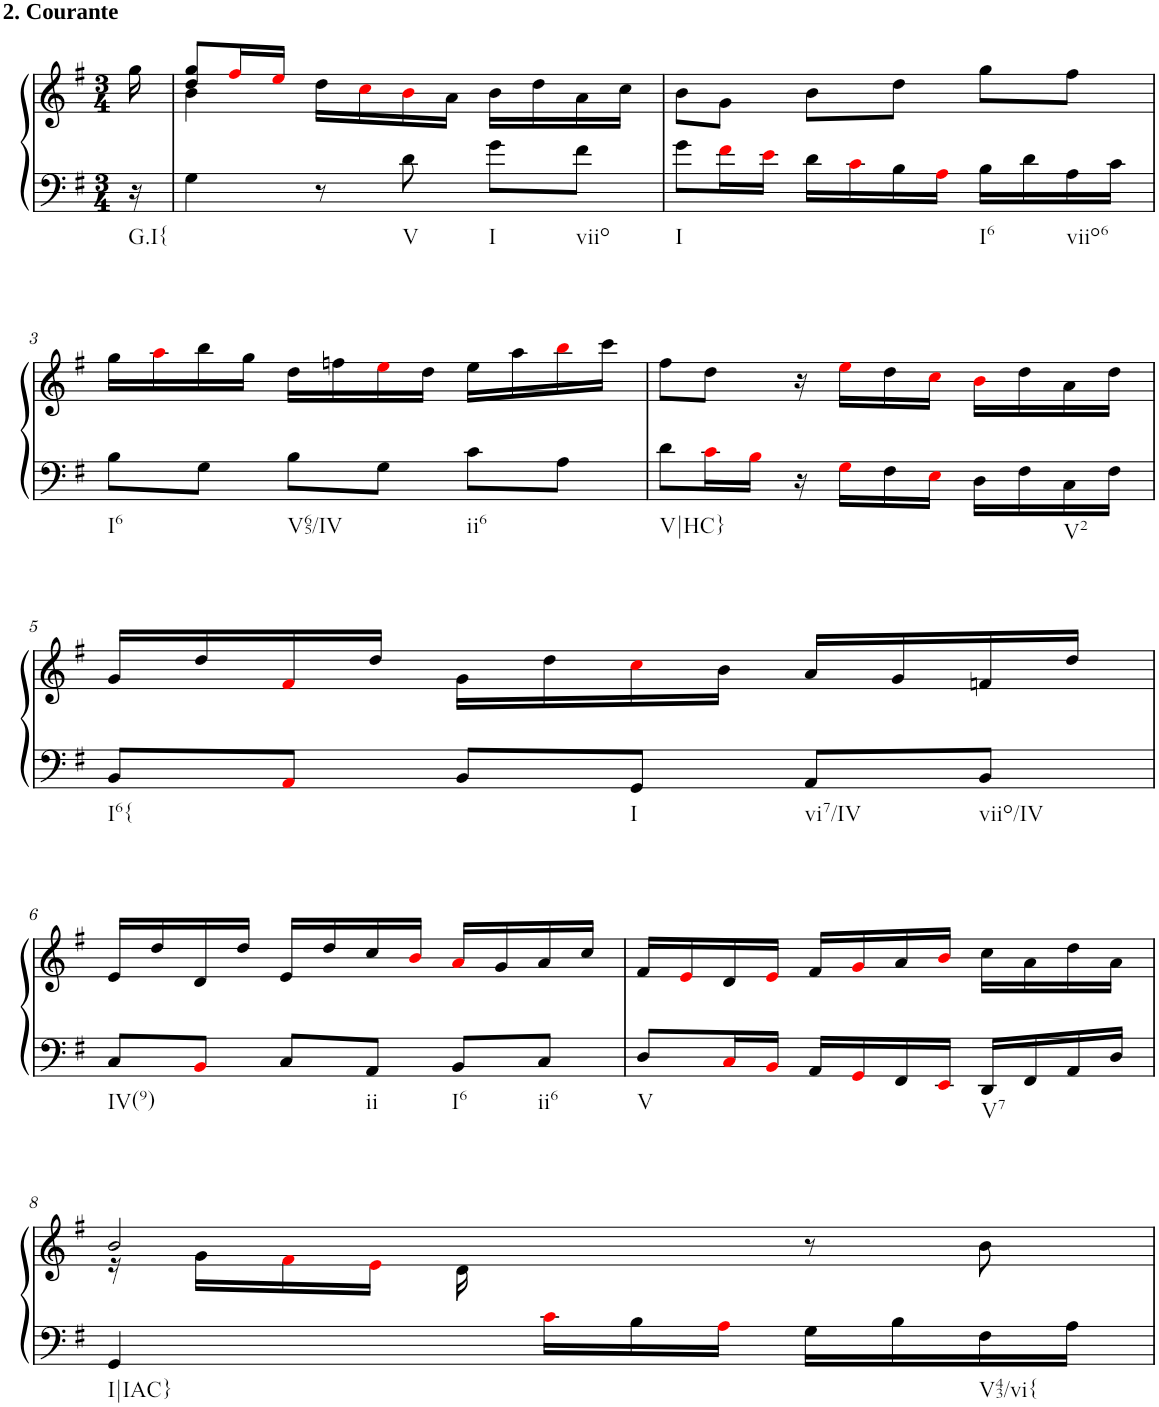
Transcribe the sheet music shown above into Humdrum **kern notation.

**kern	**kern
*part1	*part1
*staff2	*staff1
*I"Klavier linke Hand	*
*clefF4	*clefG2
*k[f#]	*k[f#]
*M3/4	*M3/4
=	=
*	*^
!	!LO:TX:a:B:t=2. Courante	!
!LO:TX:b:t=G.I{	!	!
16r	16ryy	16gg\
=1	=1	=1
4G\	8dd/ 8gg/L	4b\
.	16ff#i/L	.
.	16eei/JJ	.
8r	16dd\LL	2ryy
.	16cci\	.
!LO:TX:b:t=V	!	!
8d\	16bi\	.
.	16a\JJ	.
!LO:TX:b:t=I	!	!
8g\L	16b\LL	.
.	16dd\	.
!LO:TX:b:t=viio	!	!
8f#\J	16a\	.
.	16cc\JJ	.
*	*v	*v
=2	=2
!LO:TX:b:t=I	!
8g\L	8b\L
16f#i\L	8g\J
16ei\JJ	.
16d\LL	8b\L
16ci\	.
16B\	8dd\J
16Ai\JJ	.
!LO:TX:b:t=I6	!
16B\LL	8gg\L
16d\	.
!LO:TX:b:t=viio6	!
16A\	8ff#\J
16c\JJ	.
!!LO:LB:g=z
=3	=3
!LO:TX:b:t=I6	!
8B\L	16gg\LL
.	16aai\
8G\J	16bb\
.	16gg\JJ
!LO:TX:b:t=V65/IV	!
8B\L	16dd\LL
.	16ffn\
8G\J	16eei\
.	16dd\JJ
!LO:TX:b:t=ii6	!
8c\L	16ee\LL
.	16aa\
8A\J	16bbi\
.	16ccc\JJ
=4	=4
!LO:TX:b:t=V|HC}	!
8d\L	8ff#\L
16ci\L	8dd\J
16Bi\JJ	.
16r	16r
16Gi\LL	16eei\LL
16F#\	16dd\
16Ei\JJ	16cci\JJ
16D\LL	16bi\LL
16F#\	16dd\
!LO:TX:b:t=V2	!
16C\	16a\
16F#\JJ	16dd\JJ
!!LO:LB:g=z
=5	=5
!LO:TX:b:t=I6{	!
8BB/L	16g/LL
.	16dd/
8AAi/J	16f#i/
.	16dd/JJ
8BB/L	16g\LL
.	16dd\
!LO:TX:b:t=I	!
8GG/J	16cci\
.	16b\JJ
!LO:TX:b:t=vi7/IV	!
8AA/L	16a/LL
.	16g/
!LO:TX:b:t=viio/IV	!
8BB/J	16fn/
.	16dd/JJ
!!LO:LB:g=z
=6	=6
!LO:TX:b:t=IV(9)	!
8C/L	16e/LL
.	16dd/
8BBi/J	16d/
.	16dd/JJ
8C/L	16e/LL
.	16dd/
!LO:TX:b:t=ii	!
8AA/J	16cc/
.	16bi/JJ
!LO:TX:b:t=I6	!
8BB/L	16ai/LL
.	16g/
!LO:TX:b:t=ii6	!
8C/J	16a/
.	16cc/JJ
=7	=7
!LO:TX:b:t=V	!
8D/L	16f#/LL
.	16ei/
16Ci/L	16d/
16BBi/JJ	16ei/JJ
16AA/LL	16f#/LL
16GGi/	16gi/
16FF#/	16a/
16EEi/JJ	16bi/JJ
!LO:TX:b:t=V7	!
16DD/LL	16cc\LL
16FF#/	16a\
16AA/	16dd\
16D/JJ	16a\JJ
!!LO:LB:g=z
=8	=8
*	*^
!LO:TX:b:t=I|IAC}	!	!
4GG/	2b/	16r
.	.	16g\LL
.	.	16f#i\
.	.	16ei\JJ
16ryy	.	16d\
16ci\LL	.	4..ryy
16B\	.	.
16Ai\JJ	.	.
16G\LL	8r	.
16B\	.	.
!LO:TX:b:t=V43/vi{	!	!
16F#\	8b\	.
16A\JJ	.	.
*	*v	*v
=	=
*-	*-
